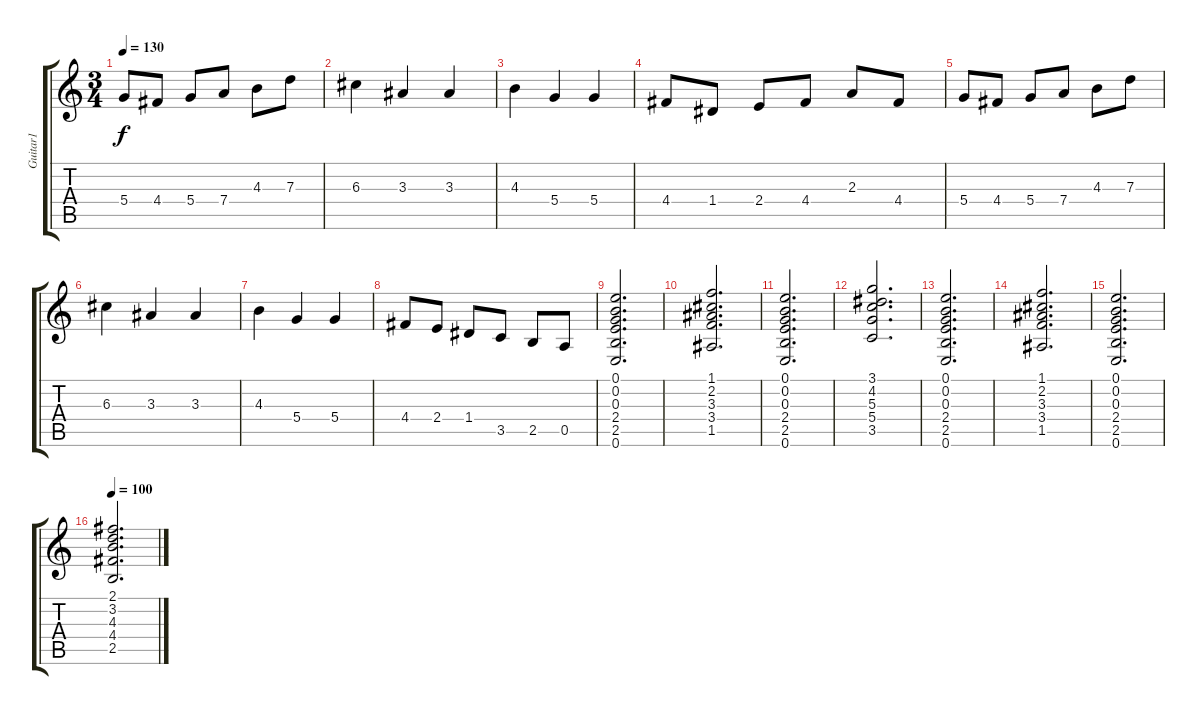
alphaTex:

\track ("Guitar1" "Guitar1") {instrument distortionguitar}
\staff {score tabs}
\tuning (E4 B3 G3 D3 A2 E2) {hide}
\ts (3 4)
\tempo 130
\clef g2
\ks c
5.4.8{dy f} 4.4.8 5.4.8 7.4.8 4.3.8 7.3.8 |
6.3.4 3.3.4 3.3.4 |
4.3.4 5.4.4 5.4.4 |
4.4.8 1.4.8 2.4.8 4.4.8 2.3.8 4.4.8 |
5.4.8 4.4.8 5.4.8 7.4.8 4.3.8 7.3.8 |
6.3.4 3.3.4 3.3.4 |
4.3.4 5.4.4 5.4.4 |
4.4.8 2.4.8 1.4.8 3.5.8 2.5.8 0.5.8 |
(0.1 0.2 0.3 2.4 2.5 0.6).2{d volume 12} |
(1.1 2.2 3.3 3.4 1.5).2{d} |
(0.1 0.2 0.3 2.4 2.5 0.6).2{d} |
(3.1 4.2 5.3 5.4 3.5).2{d} |
(0.1 0.2 0.3 2.4 2.5 0.6).2{d} |
(1.1 2.2 3.3 3.4 1.5).2{d} |
(0.1 0.2 0.3 2.4 2.5 0.6).2{d} |
\tempo 100
(2.1 3.2 4.3 4.4 2.5).2{d}
